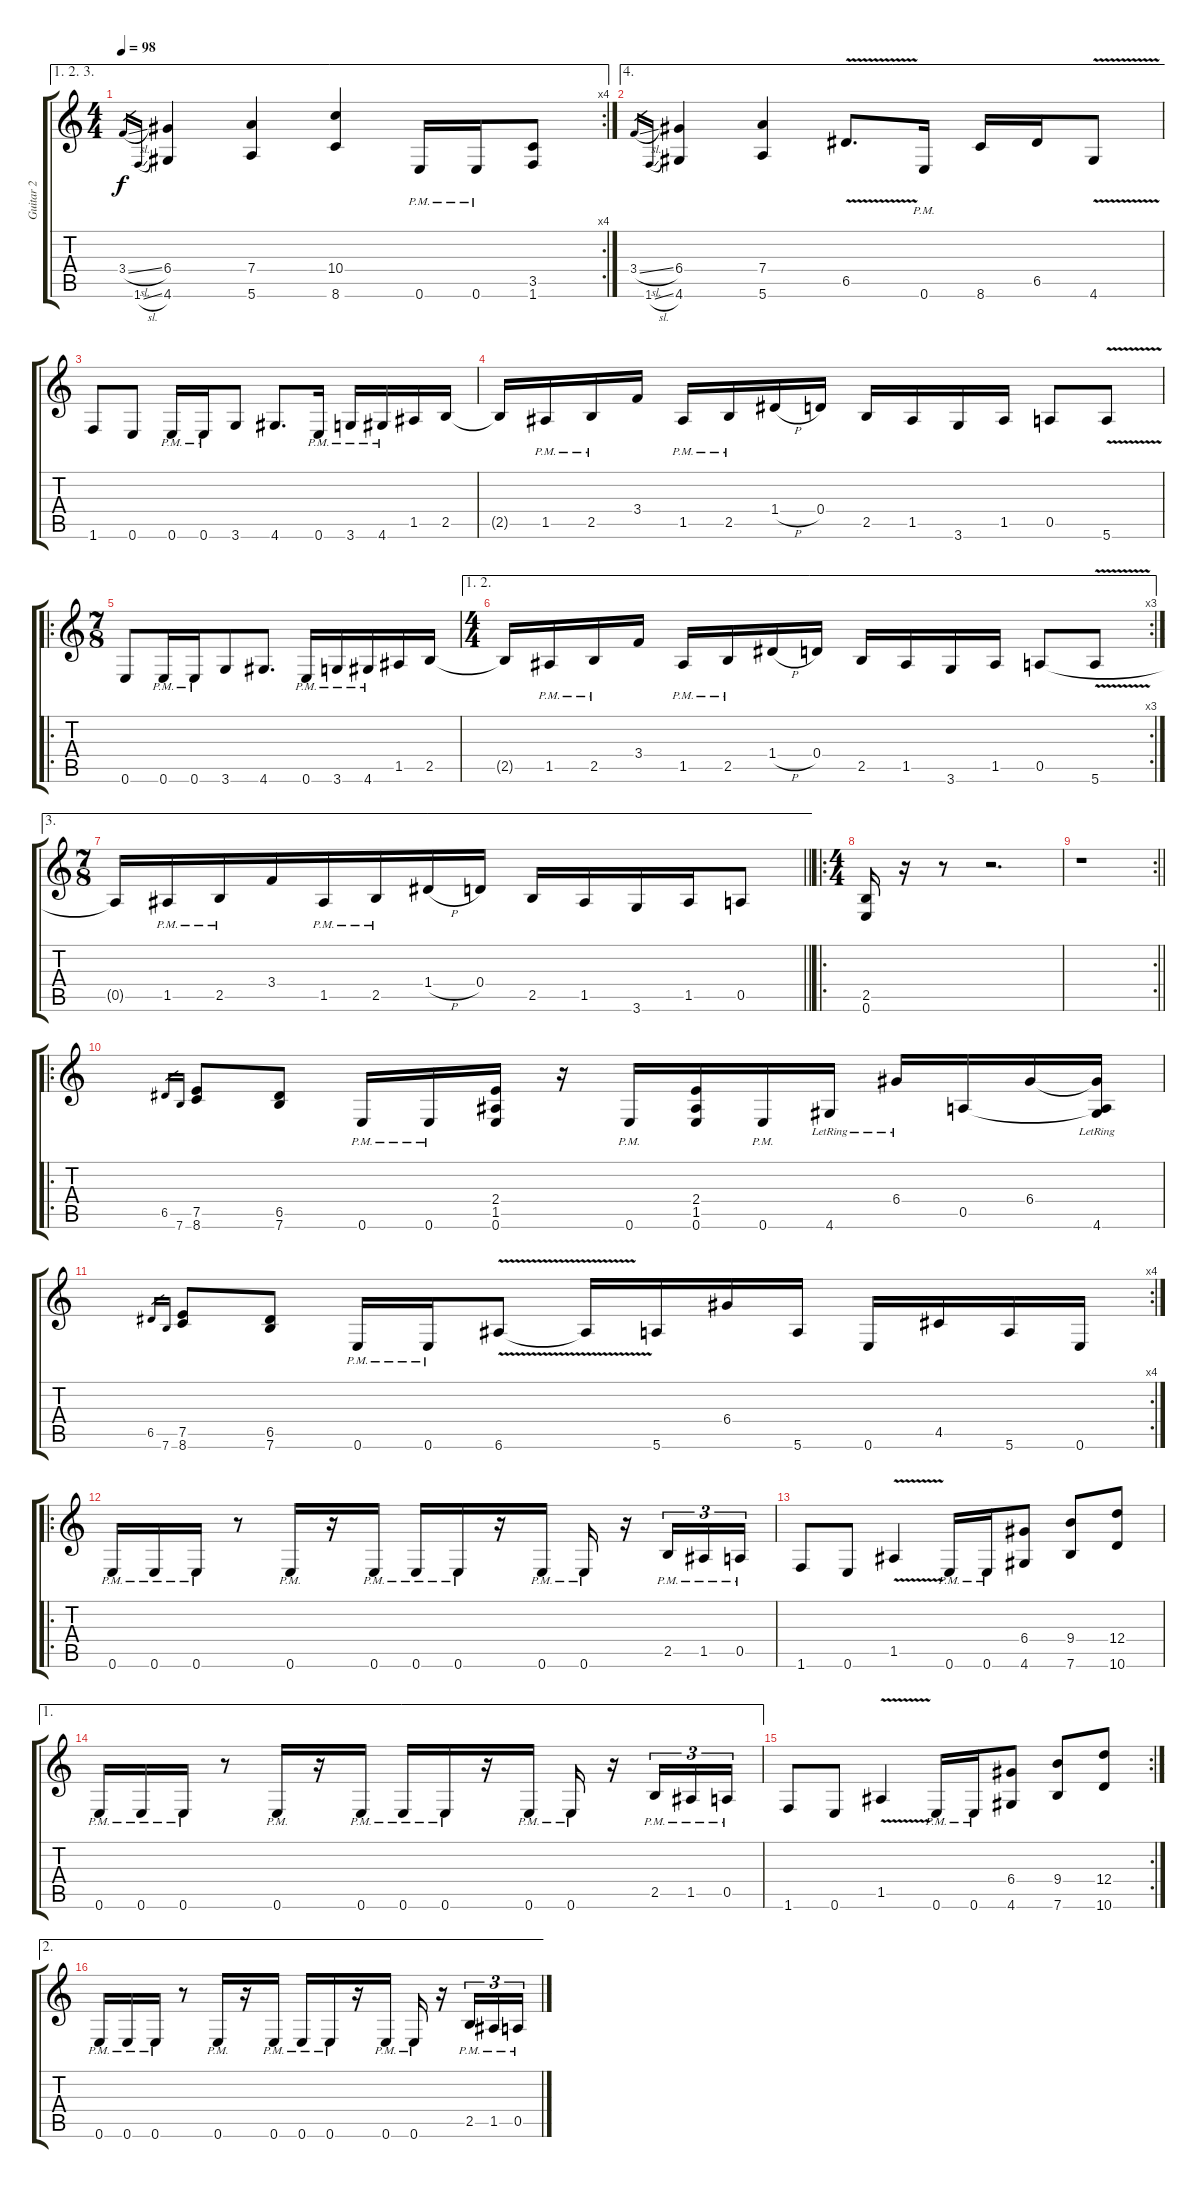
\track ("Guitar 2" "Guitar 2") {instrument distortionguitar}
\staff {score tabs}
\tuning (E4 B3 G3 D3 A2 E2) {hide}
\ae (1 2 3)
\rc 4
\ts (4 4)
\tempo 98
\clef g2
\ks aminor
3.4{sl}.16{gr dy f} 1.6{sl}.16{gr} (6.4 4.6).4 (7.4 5.6).4 (10.4 8.6).4 0.6{pm}.16 0.6{pm}.16 (3.5 1.6).8 |
\ae 4
3.4{sl}.16{gr} 1.6{sl}.16{gr} (6.4 4.6).4 (7.4 5.6).4 6.5{v}.8{d} 0.6{pm}.16 8.6.16 6.5.16 4.6{v}.8 |
1.6.8 0.6.8 0.6{pm}.16 0.6{pm}.16 3.6.8 4.6.8{d} 0.6{pm}.16 3.6{pm}.16 4.6{pm}.16 1.5.16 2.5.16 |
2.5{t}.16 1.5{pm}.16 2.5{pm}.16 3.4.16 1.5{pm}.16 2.5{pm}.16 1.4{h}.16 0.4.16 2.5.16 1.5.16 3.6.16 1.5.16 0.5.8 5.6{v}.8 |
\ro
\ts (7 8)
0.6.8 0.6{pm}.16 0.6{pm}.16 3.6.8 4.6.8{d} 0.6{pm}.16 3.6{pm}.16 4.6{pm}.16 1.5.16 2.5.16 |
\ae (1 2)
\rc 3
\ts (4 4)
2.5{t}.16 1.5{pm}.16 2.5{pm}.16 3.4.16 1.5{pm}.16 2.5{pm}.16 1.4{h}.16 0.4.16 2.5.16 1.5.16 3.6.16 1.5.16 0.5.8 5.6{v}.8 |
\ae 3
\ts (7 8)
\barLineRight lightlight
0.5{t}.16 1.5{pm}.16 2.5{pm}.16 3.4.16 1.5{pm}.16 2.5{pm}.16 1.4{h}.16 0.4.16 2.5.16 1.5.16 3.6.16 1.5.16 0.5.8 |
\ro
\ts (4 4)
(2.5 0.6).16 r.16 r.8 r.2{d} |
\rc 2
\barLineRight lightlight
r.1 |
\ro
6.5.16{gr} 7.6.16{gr} (7.5 8.6).8 (6.5 7.6).8 0.6{pm}.16 0.6{pm}.16 (2.4 1.5 0.6).16 r.16 0.6{pm}.16 (2.4 1.5 0.6).16 0.6{pm}.16 4.6{lr}.16 6.4{lr}.16 0.5.16 6.4.16 (6.4{t} 0.5{t} 4.6{lr}).16 |
\rc 4
6.5.16{gr} 7.6.16{gr} (7.5 8.6).8 (6.5 7.6).8 0.6{pm}.16 0.6{pm}.16 6.6{v}.8 6.6{t}.16 5.6.16 6.4.16 5.6.16 0.6.16 4.5.16 5.6.16 0.6.16 |
\ro
0.6{pm}.16 0.6{pm}.16 0.6{pm}.16 r.8 0.6{pm}.16 r.16 0.6{pm}.16 0.6{pm}.16 0.6{pm}.16 r.16 0.6{pm}.16 0.6{pm}.16 r.16 2.5{pm}.16{tu (3 2)} 1.5{pm}.16{tu (3 2)} 0.5{pm}.16{tu (3 2)} |
1.6.8 0.6.8 1.5{v}.4 0.6{pm}.16 0.6{pm}.16 (6.4 4.6).8 (9.4 7.6).8 (12.4 10.6).8 |
\ae 1
0.6{pm}.16 0.6{pm}.16 0.6{pm}.16 r.8 0.6{pm}.16 r.16 0.6{pm}.16 0.6{pm}.16 0.6{pm}.16 r.16 0.6{pm}.16 0.6{pm}.16 r.16 2.5{pm}.16{tu (3 2)} 1.5{pm}.16{tu (3 2)} 0.5{pm}.16{tu (3 2)} |
\rc 2
1.6.8 0.6.8 1.5{v}.4 0.6{pm}.16 0.6{pm}.16 (6.4 4.6).8 (9.4 7.6).8 (12.4 10.6).8 |
\ae 2
0.6{pm}.16 0.6{pm}.16 0.6{pm}.16 r.8 0.6{pm}.16 r.16 0.6{pm}.16 0.6{pm}.16 0.6{pm}.16 r.16 0.6{pm}.16 0.6{pm}.16 r.16 2.5{pm}.16{tu (3 2)} 1.5{pm}.16{tu (3 2)} 0.5{pm}.16{tu (3 2)}
